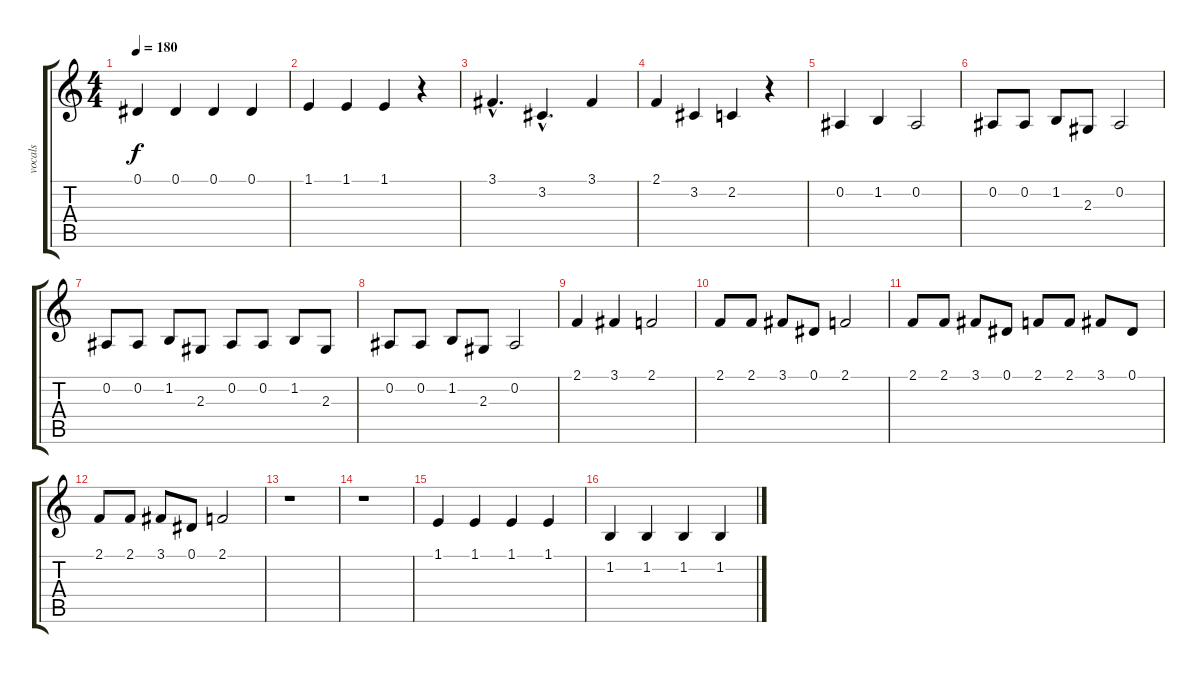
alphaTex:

\track ("vocals" "vocals") {instrument pad4choir}
\staff {score tabs}
\tuning (Eb4 Bb3 Gb3 Db3 Ab2 Eb2) {hide}
\ts (4 4)
\tempo 180
\clef g2
\ks c
0.1.4{dy f} 0.1.4 0.1.4 0.1.4 |
1.1.4 1.1.4 1.1.4 r.4 |
3.1{hac}.4{d} 3.2{hac}.4{d} 3.1.4 |
2.1.4 3.2.4 2.2.4 r.4 |
0.2.4 1.2.4 0.2.2 |
0.2.8 0.2.8 1.2.8 2.3.8 0.2.2 |
0.2.8 0.2.8 1.2.8 2.3.8 0.2.8 0.2.8 1.2.8 2.3.8 |
0.2.8 0.2.8 1.2.8 2.3.8 0.2.2 |
2.1.4 3.1.4 2.1.2 |
2.1.8 2.1.8 3.1.8 0.1.8 2.1.2 |
2.1.8 2.1.8 3.1.8 0.1.8 2.1.8 2.1.8 3.1.8 0.1.8 |
2.1.8 2.1.8 3.1.8 0.1.8 2.1.2 |
r.1 |
r.1 |
1.1.4 1.1.4 1.1.4 1.1.4 |
1.2.4 1.2.4 1.2.4 1.2.4
